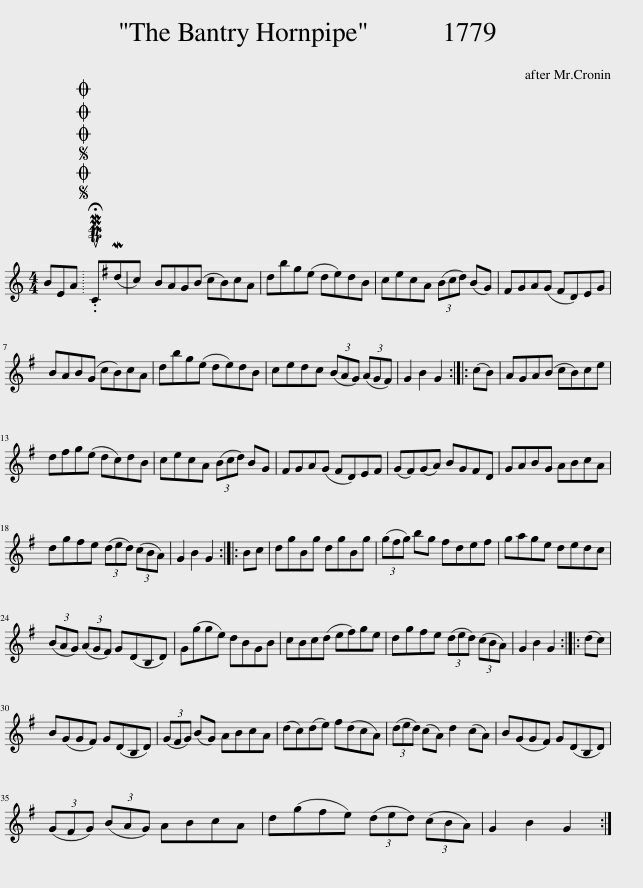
X:1
L:1/8
M:4/4
I:linebreak $
K:C
V:1 treble
V:1
 BEA |SOSOOO .!fermata!PMTuC(Mdc) | BAG(B cB)cA | dbg(e de)dB | cecA (3(Bcd) (BG) | %5
 ^FGA(G FD)EG |$ BAB(G cB)cA | dbg(e de)dB | cedc (3(BAG) (3(AG^F) | G2 B2 G2 :: %10
 (cB) | AGA(B cB)ce |$ d^fg(e dc)dB | cecA (3(Bcd) BG | ^FGA(G FD)EF | %15
 (G^F)(GA) BGFD | GABG ABcA |$ dg^fe (3(ded) (3(cBA) | G2 B2 G2 :: Bc | %20
 dgBg dgBg | (3(g^fg) bg fdef | gage dedc |$ (3(BAG) (3(AG^F) G(DB,D) | G(gge) dBGB | %25
 cBc(d e^f)ge | dg^fe (3(ded) (3(cBA) | G2 B2 G2 :: (dc) |$ B(GG^F) G(DB,D) | %30
 (3(G^FG) (BG) ABcA | (dc)(de) ^f(dcA) | (3(ded) (cA) d2 (cA) | B(GG^F) G(DB,D) |$ (3(G^FG) (3(BAG) ABcA | %35
 d(g^fe) (3(ded) (3(cBA) | G2 B2 G2 :| %37
